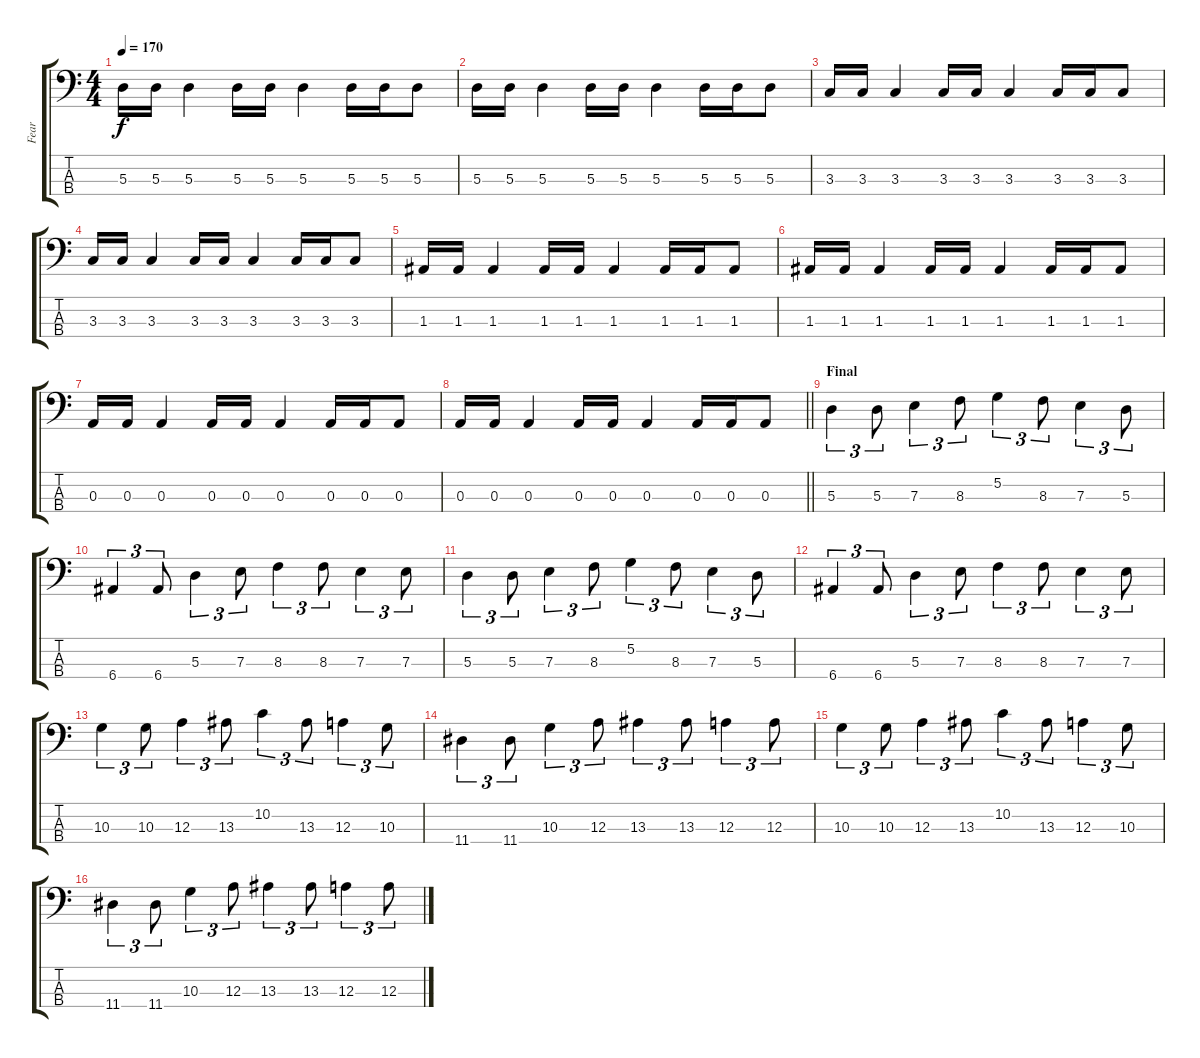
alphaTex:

\track ("Fear" "Fear") {instrument electricbassfinger}
\staff {score tabs}
\tuning (G2 D2 A1 E1) {hide}
\ts (4 4)
\tempo 170
\clef f4
\ks c
5.3.16{dy f} 5.3.16 5.3.4 5.3.16 5.3.16 5.3.4 5.3.16 5.3.16 5.3.8 |
5.3.16 5.3.16 5.3.4 5.3.16 5.3.16 5.3.4 5.3.16 5.3.16 5.3.8 |
3.3.16 3.3.16 3.3.4 3.3.16 3.3.16 3.3.4 3.3.16 3.3.16 3.3.8 |
3.3.16 3.3.16 3.3.4 3.3.16 3.3.16 3.3.4 3.3.16 3.3.16 3.3.8 |
1.3.16 1.3.16 1.3.4 1.3.16 1.3.16 1.3.4 1.3.16 1.3.16 1.3.8 |
1.3.16 1.3.16 1.3.4 1.3.16 1.3.16 1.3.4 1.3.16 1.3.16 1.3.8 |
0.3.16 0.3.16 0.3.4 0.3.16 0.3.16 0.3.4 0.3.16 0.3.16 0.3.8 |
\barLineRight lightlight
0.3.16 0.3.16 0.3.4 0.3.16 0.3.16 0.3.4 0.3.16 0.3.16 0.3.8 |
\section ("" "Final")
5.3.4{tu (3 2)} 5.3.8{tu (3 2)} 7.3.4{tu (3 2)} 8.3.8{tu (3 2)} 5.2.4{tu (3 2)} 8.3.8{tu (3 2)} 7.3.4{tu (3 2)} 5.3.8{tu (3 2)} |
6.4.4{tu (3 2)} 6.4.8{tu (3 2)} 5.3.4{tu (3 2)} 7.3.8{tu (3 2)} 8.3.4{tu (3 2)} 8.3.8{tu (3 2)} 7.3.4{tu (3 2)} 7.3.8{tu (3 2)} |
5.3.4{tu (3 2)} 5.3.8{tu (3 2)} 7.3.4{tu (3 2)} 8.3.8{tu (3 2)} 5.2.4{tu (3 2)} 8.3.8{tu (3 2)} 7.3.4{tu (3 2)} 5.3.8{tu (3 2)} |
6.4.4{tu (3 2)} 6.4.8{tu (3 2)} 5.3.4{tu (3 2)} 7.3.8{tu (3 2)} 8.3.4{tu (3 2)} 8.3.8{tu (3 2)} 7.3.4{tu (3 2)} 7.3.8{tu (3 2)} |
10.3.4{tu (3 2)} 10.3.8{tu (3 2)} 12.3.4{tu (3 2)} 13.3.8{tu (3 2)} 10.2.4{tu (3 2)} 13.3.8{tu (3 2)} 12.3.4{tu (3 2)} 10.3.8{tu (3 2)} |
11.4.4{tu (3 2)} 11.4.8{tu (3 2)} 10.3.4{tu (3 2)} 12.3.8{tu (3 2)} 13.3.4{tu (3 2)} 13.3.8{tu (3 2)} 12.3.4{tu (3 2)} 12.3.8{tu (3 2)} |
10.3.4{tu (3 2)} 10.3.8{tu (3 2)} 12.3.4{tu (3 2)} 13.3.8{tu (3 2)} 10.2.4{tu (3 2)} 13.3.8{tu (3 2)} 12.3.4{tu (3 2)} 10.3.8{tu (3 2)} |
11.4.4{tu (3 2)} 11.4.8{tu (3 2)} 10.3.4{tu (3 2)} 12.3.8{tu (3 2)} 13.3.4{tu (3 2)} 13.3.8{tu (3 2)} 12.3.4{tu (3 2)} 12.3.8{tu (3 2)}
